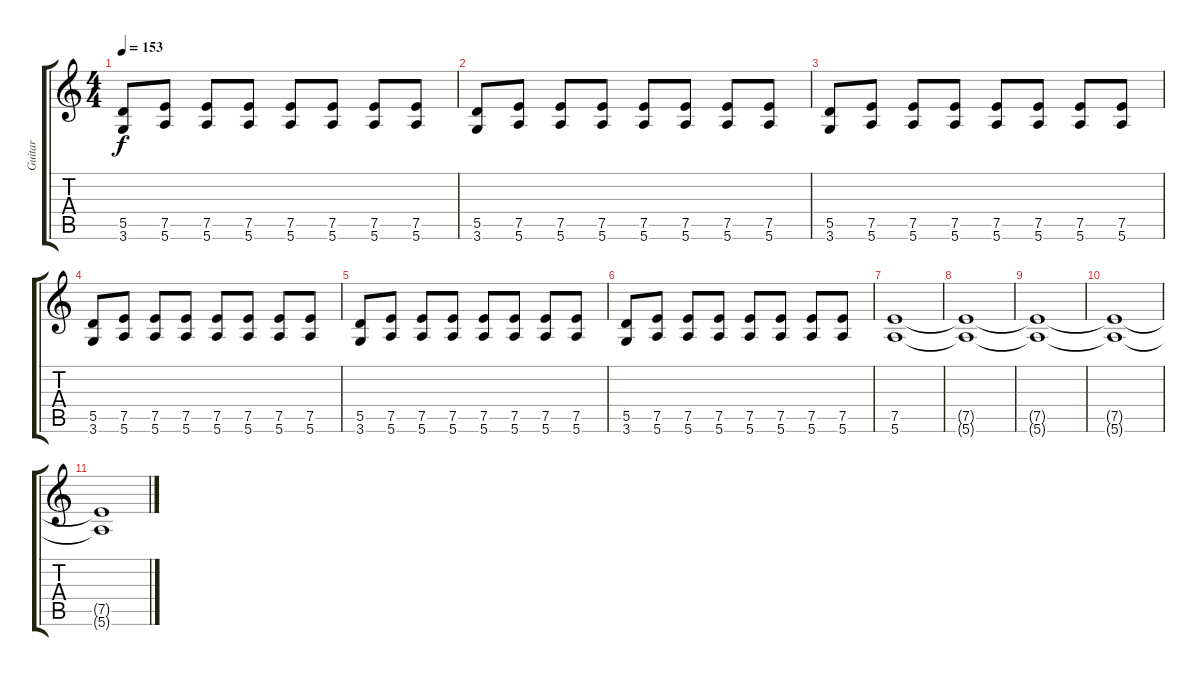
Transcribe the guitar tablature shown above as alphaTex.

\track ("Guitar" "Guitar") {instrument distortionguitar}
\staff {score tabs}
\tuning (E4 B3 G3 D3 A2 E2) {hide}
\ts (4 4)
\tempo 153
\clef g2
\ks c
(5.5 3.6).8{dy f} (7.5 5.6).8 (7.5 5.6).8 (7.5 5.6).8 (7.5 5.6).8 (7.5 5.6).8 (7.5 5.6).8 (7.5 5.6).8 |
(5.5 3.6).8 (7.5 5.6).8 (7.5 5.6).8 (7.5 5.6).8 (7.5 5.6).8 (7.5 5.6).8 (7.5 5.6).8 (7.5 5.6).8 |
(5.5 3.6).8 (7.5 5.6).8 (7.5 5.6).8 (7.5 5.6).8 (7.5 5.6).8 (7.5 5.6).8 (7.5 5.6).8 (7.5 5.6).8 |
(5.5 3.6).8 (7.5 5.6).8 (7.5 5.6).8 (7.5 5.6).8 (7.5 5.6).8 (7.5 5.6).8 (7.5 5.6).8 (7.5 5.6).8 |
(5.5 3.6).8 (7.5 5.6).8 (7.5 5.6).8 (7.5 5.6).8 (7.5 5.6).8 (7.5 5.6).8 (7.5 5.6).8 (7.5 5.6).8 |
(5.5 3.6).8 (7.5 5.6).8 (7.5 5.6).8 (7.5 5.6).8 (7.5 5.6).8 (7.5 5.6).8 (7.5 5.6).8 (7.5 5.6).8 |
(7.5 5.6).1{volume 0} |
(7.5{t} 5.6{t}).1 |
(7.5{t} 5.6{t}).1 |
(7.5{t} 5.6{t}).1 |
(7.5{t} 5.6{t}).1
